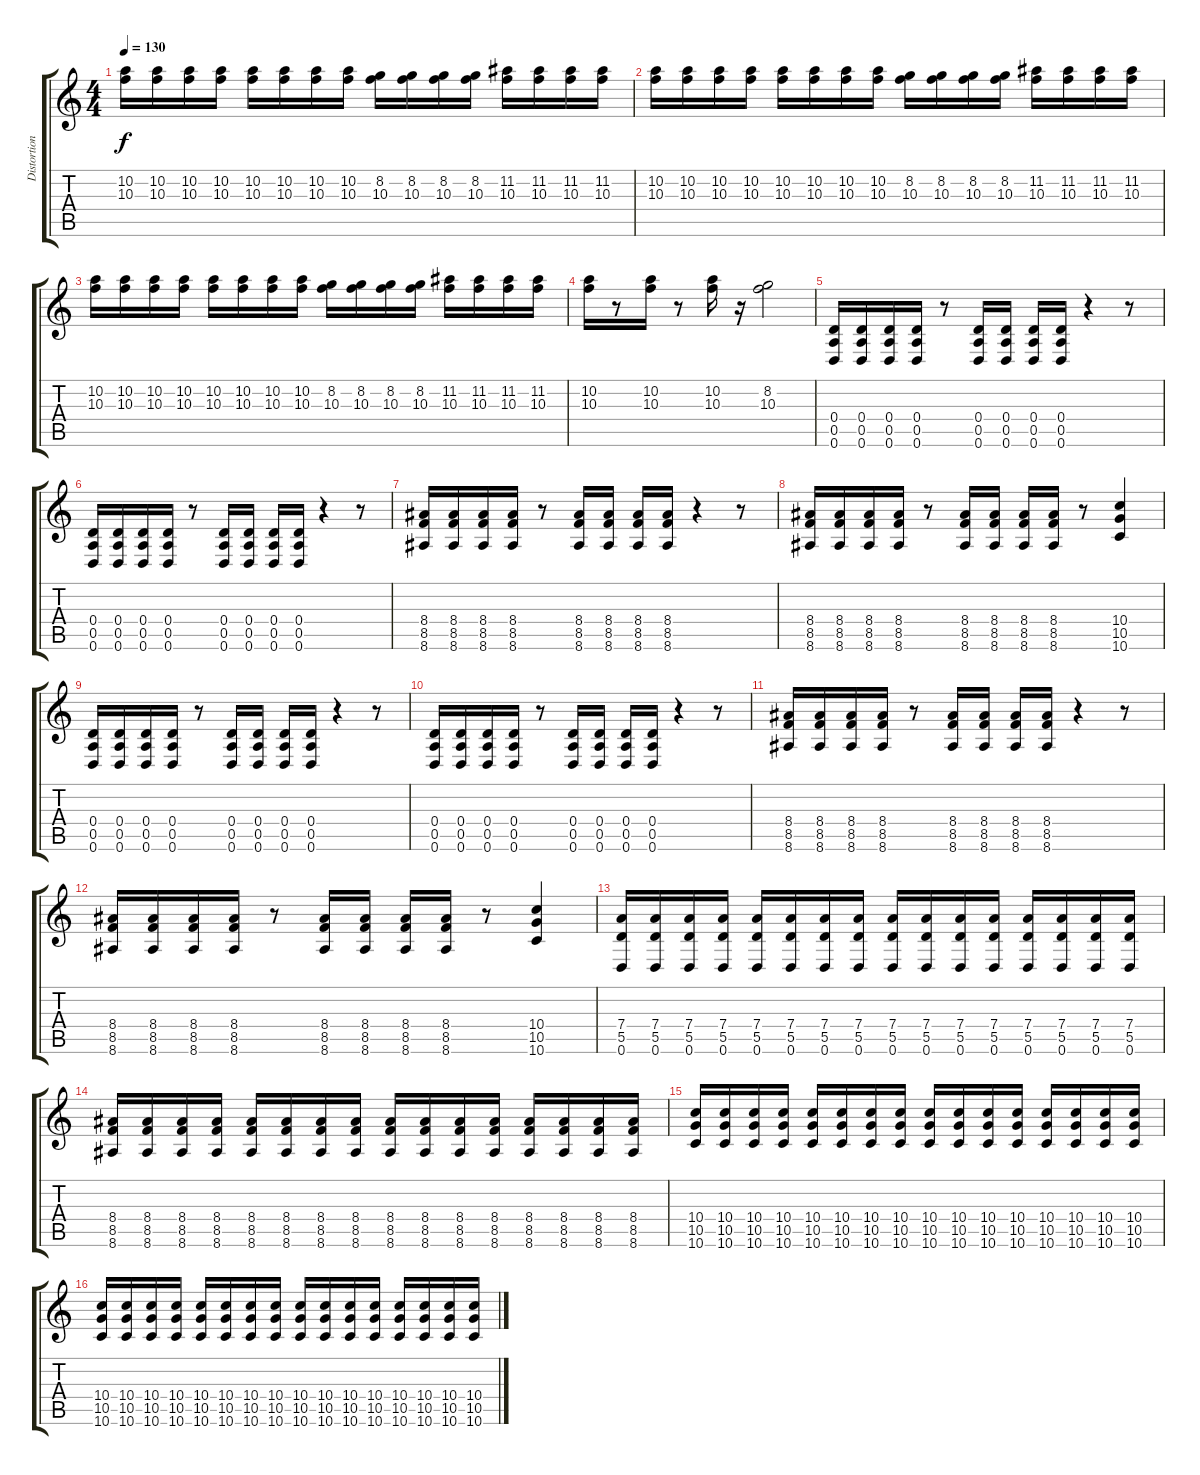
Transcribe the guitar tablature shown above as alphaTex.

\track ("Distortion Guitar 1" "Distortion") {instrument distortionguitar}
\staff {score tabs}
\tuning (E4 B3 G3 D3 A2 D2) {hide}
\ts (4 4)
\tempo 130
\clef g2
\ks c
(10.2 10.3).16{dy f} (10.2 10.3).16 (10.2 10.3).16 (10.2 10.3).16 (10.2 10.3).16 (10.2 10.3).16 (10.2 10.3).16 (10.2 10.3).16 (8.2 10.3).16 (8.2 10.3).16 (8.2 10.3).16 (8.2 10.3).16 (11.2 10.3).16 (11.2 10.3).16 (11.2 10.3).16 (11.2 10.3).16 |
(10.2 10.3).16 (10.2 10.3).16 (10.2 10.3).16 (10.2 10.3).16 (10.2 10.3).16 (10.2 10.3).16 (10.2 10.3).16 (10.2 10.3).16 (8.2 10.3).16 (8.2 10.3).16 (8.2 10.3).16 (8.2 10.3).16 (11.2 10.3).16 (11.2 10.3).16 (11.2 10.3).16 (11.2 10.3).16 |
(10.2 10.3).16 (10.2 10.3).16 (10.2 10.3).16 (10.2 10.3).16 (10.2 10.3).16 (10.2 10.3).16 (10.2 10.3).16 (10.2 10.3).16 (8.2 10.3).16 (8.2 10.3).16 (8.2 10.3).16 (8.2 10.3).16 (11.2 10.3).16 (11.2 10.3).16 (11.2 10.3).16 (11.2 10.3).16 |
(10.2 10.3).16 r.8 (10.2 10.3).16 r.8 (10.2 10.3).16 r.16 (8.2 10.3).2 |
(0.4 0.5 0.6).16 (0.4 0.5 0.6).16 (0.4 0.5 0.6).16 (0.4 0.5 0.6).16 r.8 (0.4 0.5 0.6).16 (0.4 0.5 0.6).16 (0.4 0.5 0.6).16 (0.4 0.5 0.6).16 r.4 r.8 |
(0.4 0.5 0.6).16 (0.4 0.5 0.6).16 (0.4 0.5 0.6).16 (0.4 0.5 0.6).16 r.8 (0.4 0.5 0.6).16 (0.4 0.5 0.6).16 (0.4 0.5 0.6).16 (0.4 0.5 0.6).16 r.4 r.8 |
(8.4 8.5 8.6).16 (8.4 8.5 8.6).16 (8.4 8.5 8.6).16 (8.4 8.5 8.6).16 r.8 (8.4 8.5 8.6).16 (8.4 8.5 8.6).16 (8.4 8.5 8.6).16 (8.4 8.5 8.6).16 r.4 r.8 |
(8.4 8.5 8.6).16 (8.4 8.5 8.6).16 (8.4 8.5 8.6).16 (8.4 8.5 8.6).16 r.8 (8.4 8.5 8.6).16 (8.4 8.5 8.6).16 (8.4 8.5 8.6).16 (8.4 8.5 8.6).16 r.8 (10.4 10.5 10.6).4 |
(0.4 0.5 0.6).16 (0.4 0.5 0.6).16 (0.4 0.5 0.6).16 (0.4 0.5 0.6).16 r.8 (0.4 0.5 0.6).16 (0.4 0.5 0.6).16 (0.4 0.5 0.6).16 (0.4 0.5 0.6).16 r.4 r.8 |
(0.4 0.5 0.6).16 (0.4 0.5 0.6).16 (0.4 0.5 0.6).16 (0.4 0.5 0.6).16 r.8 (0.4 0.5 0.6).16 (0.4 0.5 0.6).16 (0.4 0.5 0.6).16 (0.4 0.5 0.6).16 r.4 r.8 |
(8.4 8.5 8.6).16 (8.4 8.5 8.6).16 (8.4 8.5 8.6).16 (8.4 8.5 8.6).16 r.8 (8.4 8.5 8.6).16 (8.4 8.5 8.6).16 (8.4 8.5 8.6).16 (8.4 8.5 8.6).16 r.4 r.8 |
(8.4 8.5 8.6).16 (8.4 8.5 8.6).16 (8.4 8.5 8.6).16 (8.4 8.5 8.6).16 r.8 (8.4 8.5 8.6).16 (8.4 8.5 8.6).16 (8.4 8.5 8.6).16 (8.4 8.5 8.6).16 r.8 (10.4 10.5 10.6).4 |
(7.4 5.5 0.6).16 (7.4 5.5 0.6).16 (7.4 5.5 0.6).16 (7.4 5.5 0.6).16 (7.4 5.5 0.6).16 (7.4 5.5 0.6).16 (7.4 5.5 0.6).16 (7.4 5.5 0.6).16 (7.4 5.5 0.6).16 (7.4 5.5 0.6).16 (7.4 5.5 0.6).16 (7.4 5.5 0.6).16 (7.4 5.5 0.6).16 (7.4 5.5 0.6).16 (7.4 5.5 0.6).16 (7.4 5.5 0.6).16 |
(8.4 8.5 8.6).16 (8.4 8.5 8.6).16 (8.4 8.5 8.6).16 (8.4 8.5 8.6).16 (8.4 8.5 8.6).16 (8.4 8.5 8.6).16 (8.4 8.5 8.6).16 (8.4 8.5 8.6).16 (8.4 8.5 8.6).16 (8.4 8.5 8.6).16 (8.4 8.5 8.6).16 (8.4 8.5 8.6).16 (8.4 8.5 8.6).16 (8.4 8.5 8.6).16 (8.4 8.5 8.6).16 (8.4 8.5 8.6).16 |
(10.4 10.5 10.6).16 (10.4 10.5 10.6).16 (10.4 10.5 10.6).16 (10.4 10.5 10.6).16 (10.4 10.5 10.6).16 (10.4 10.5 10.6).16 (10.4 10.5 10.6).16 (10.4 10.5 10.6).16 (10.4 10.5 10.6).16 (10.4 10.5 10.6).16 (10.4 10.5 10.6).16 (10.4 10.5 10.6).16 (10.4 10.5 10.6).16 (10.4 10.5 10.6).16 (10.4 10.5 10.6).16 (10.4 10.5 10.6).16 |
(10.4 10.5 10.6).16 (10.4 10.5 10.6).16 (10.4 10.5 10.6).16 (10.4 10.5 10.6).16 (10.4 10.5 10.6).16 (10.4 10.5 10.6).16 (10.4 10.5 10.6).16 (10.4 10.5 10.6).16 (10.4 10.5 10.6).16 (10.4 10.5 10.6).16 (10.4 10.5 10.6).16 (10.4 10.5 10.6).16 (10.4 10.5 10.6).16 (10.4 10.5 10.6).16 (10.4 10.5 10.6).16 (10.4 10.5 10.6).16
